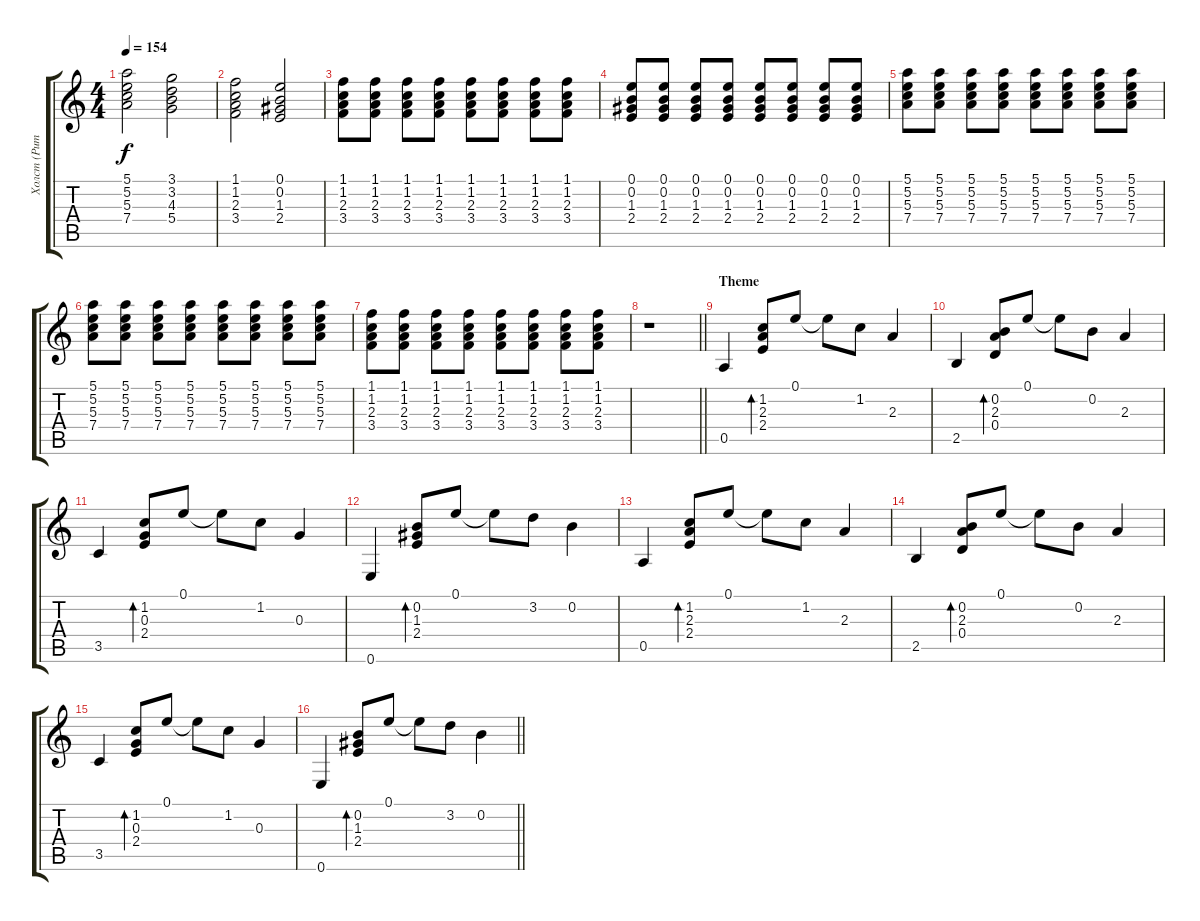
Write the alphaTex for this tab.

\track ("Холст (Ритм)" "Холст (Рит") {instrument acousticguitarsteel}
\staff {score tabs}
\tuning (E4 B3 G3 D3 A2 E2) {hide}
\ts (4 4)
\tempo 154
\clef g2
\ks c
(5.1 5.2 5.3 7.4).2{dy f} (3.1 3.2 4.3 5.4).2 |
(1.1 1.2 2.3 3.4).2 (0.1 0.2 1.3 2.4).2 |
(1.1 1.2 2.3 3.4).8 (1.1 1.2 2.3 3.4).8 (1.1 1.2 2.3 3.4).8 (1.1 1.2 2.3 3.4).8 (1.1 1.2 2.3 3.4).8 (1.1 1.2 2.3 3.4).8 (1.1 1.2 2.3 3.4).8 (1.1 1.2 2.3 3.4).8 |
(0.1 0.2 1.3 2.4).8 (0.1 0.2 1.3 2.4).8 (0.1 0.2 1.3 2.4).8 (0.1 0.2 1.3 2.4).8 (0.1 0.2 1.3 2.4).8 (0.1 0.2 1.3 2.4).8 (0.1 0.2 1.3 2.4).8 (0.1 0.2 1.3 2.4).8 |
(5.1 5.2 5.3 7.4).8 (5.1 5.2 5.3 7.4).8 (5.1 5.2 5.3 7.4).8 (5.1 5.2 5.3 7.4).8 (5.1 5.2 5.3 7.4).8 (5.1 5.2 5.3 7.4).8 (5.1 5.2 5.3 7.4).8 (5.1 5.2 5.3 7.4).8 |
(5.1 5.2 5.3 7.4).8 (5.1 5.2 5.3 7.4).8 (5.1 5.2 5.3 7.4).8 (5.1 5.2 5.3 7.4).8 (5.1 5.2 5.3 7.4).8 (5.1 5.2 5.3 7.4).8 (5.1 5.2 5.3 7.4).8 (5.1 5.2 5.3 7.4).8 |
(1.1 1.2 2.3 3.4).8 (1.1 1.2 2.3 3.4).8 (1.1 1.2 2.3 3.4).8 (1.1 1.2 2.3 3.4).8 (1.1 1.2 2.3 3.4).8 (1.1 1.2 2.3 3.4).8 (1.1 1.2 2.3 3.4).8 (1.1 1.2 2.3 3.4).8 |
\barLineRight lightlight
r.1 |
\section ("" "Theme")
0.5.4 (1.2 2.3 2.4).8{bd 480} 0.1.8 0.1{t}.8 1.2.8 2.3.4 |
2.5.4 (0.2 2.3 0.4).8{bd 480} 0.1.8 0.1{t}.8 0.2.8 2.3.4 |
3.5.4 (1.2 0.3 2.4).8{bd 480} 0.1.8 0.1{t}.8 1.2.8 0.3.4 |
0.6.4 (0.2 1.3 2.4).8{bd 480} 0.1.8 0.1{t}.8 3.2.8 0.2.4 |
0.5.4 (1.2 2.3 2.4).8{bd 480} 0.1.8 0.1{t}.8 1.2.8 2.3.4 |
2.5.4 (0.2 2.3 0.4).8{bd 480} 0.1.8 0.1{t}.8 0.2.8 2.3.4 |
3.5.4 (1.2 0.3 2.4).8{bd 480} 0.1.8 0.1{t}.8 1.2.8 0.3.4 |
\barLineRight lightlight
0.6.4 (0.2 1.3 2.4).8{bd 480} 0.1.8 0.1{t}.8 3.2.8 0.2.4
